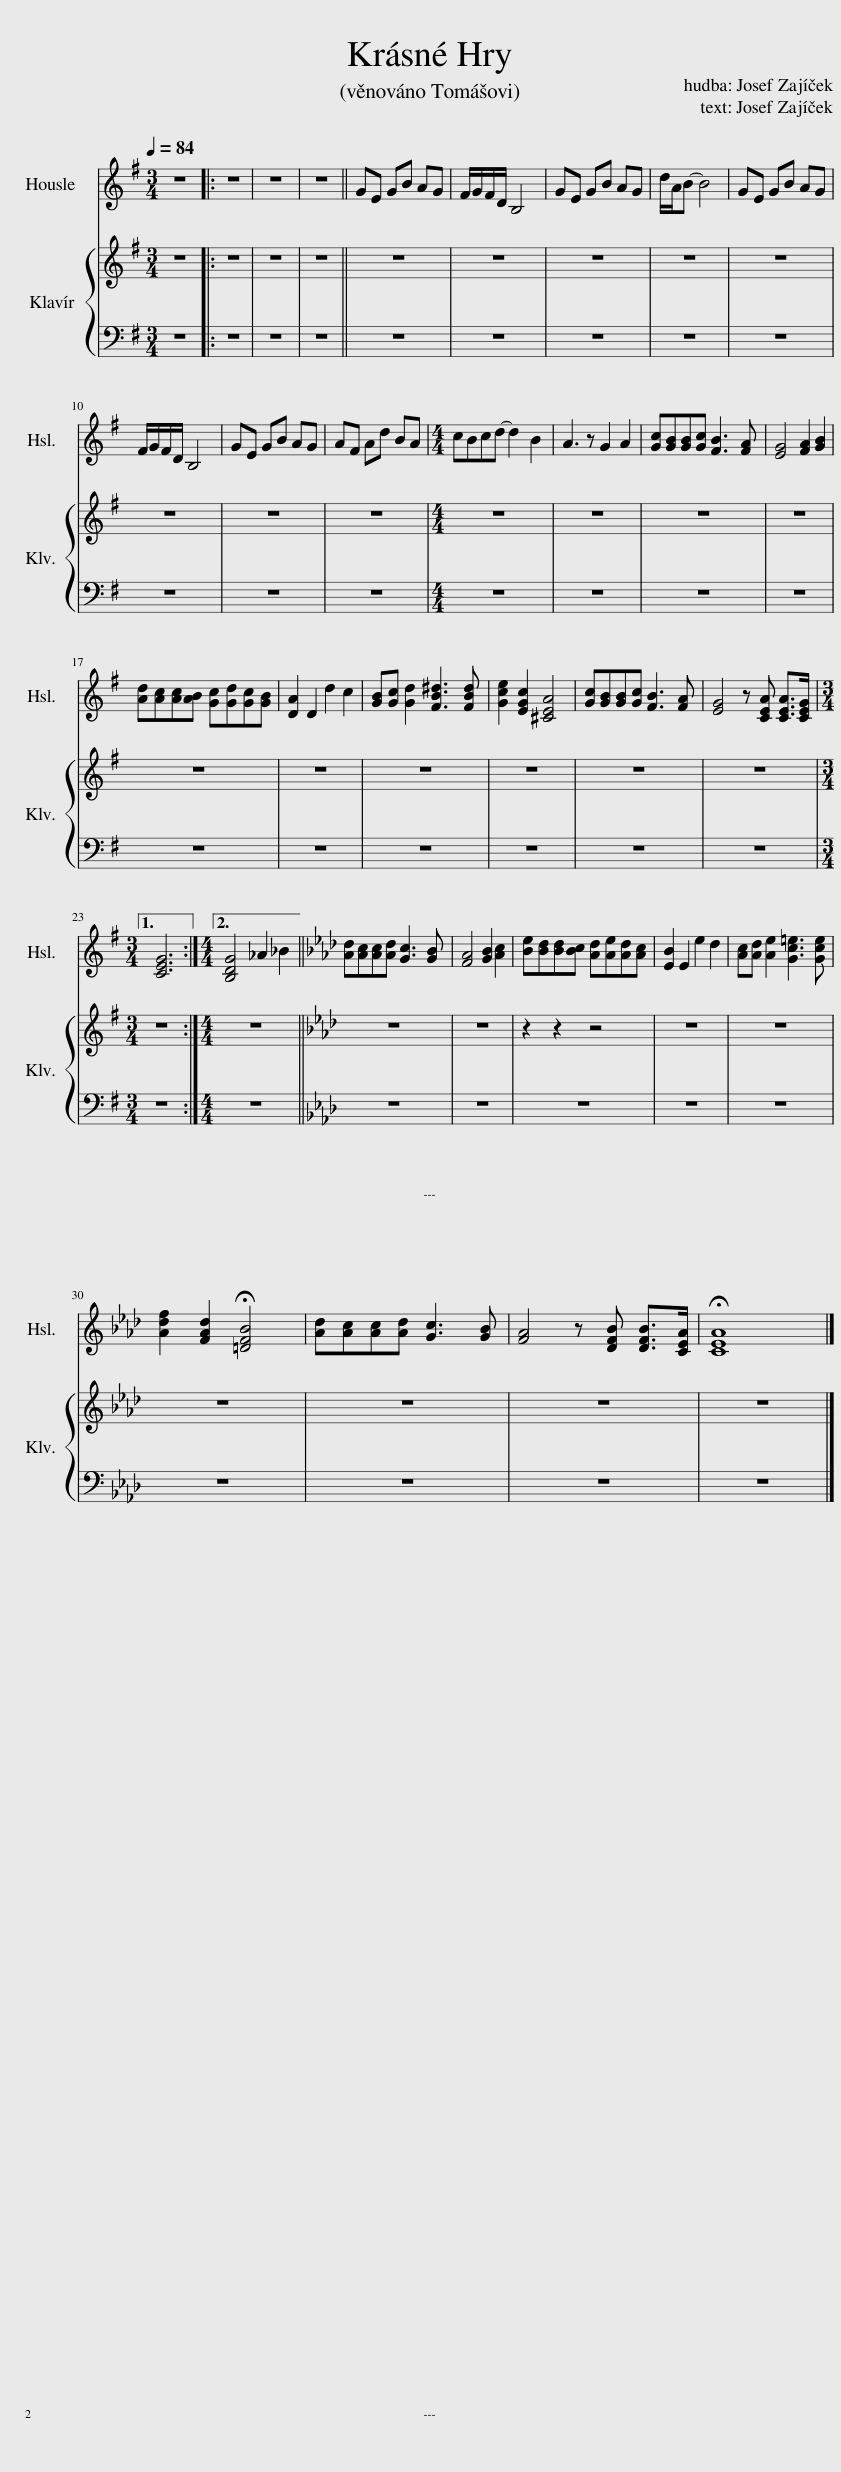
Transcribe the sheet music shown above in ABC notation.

X:1
L:1/8
Q:1/4=84
M:3/4
I:linebreak $
K:G
V:1 treble
V:1
 z6 |: z6 | z6 | z6 || GE GB AG | %5
 F/G/F/D/ B,4 | GE GB AG | d/A/B- B4 | GE GB AG |$ F/G/F/D/ B,4 | %10
 GE GB AG | AF Ad BA |[M:4/4] cBcd- d2 B2 | A3 z G2 A2 | [Gc][GB][GB][Gc] [FB]3 [FA] | %15
 [EG]4 [FA]2 [GB]2 |$ [Ad][Ac][Ac][AB] [Gc][Gd][Gc][GB] | [DA]2 D2 d2 c2 | [GB][Gc] [Gd]2 [FB^d]3 [FBd] | [Gce]2 [EGc]2 [^CEA]4 | %20
 [Gc][GB][GB][Gc] [FB]3 [FA] | [EG]4 z [CEA] [CEA]>[CEG] |1$[M:3/4] [CEG]6 :|2[M:4/4] [B,DG]4 _A2 _B2 ||[K:Ab] [Ad][Ac][Ac][Ad] [Gc]3 [GB] | %25
 [FA]4 [GB]2 [Ac]2 | [Be][Bd][Bd][Bc] [Ad][Ae][Ad][Ac] | [EB]2 E2 e2 d2 | [Ac][Ad] [Ae]2 [Gc=e]3 [Gce] |$ [Adf]2 [FAd]2 !fermata![=DFB]4 | %30
 [Ad][Ac][Ac][Ad] [Gc]3 [GB] | [FA]4 z [DFB] [DFB]>[CEA] | !fermata![CEA]8 |] %33
